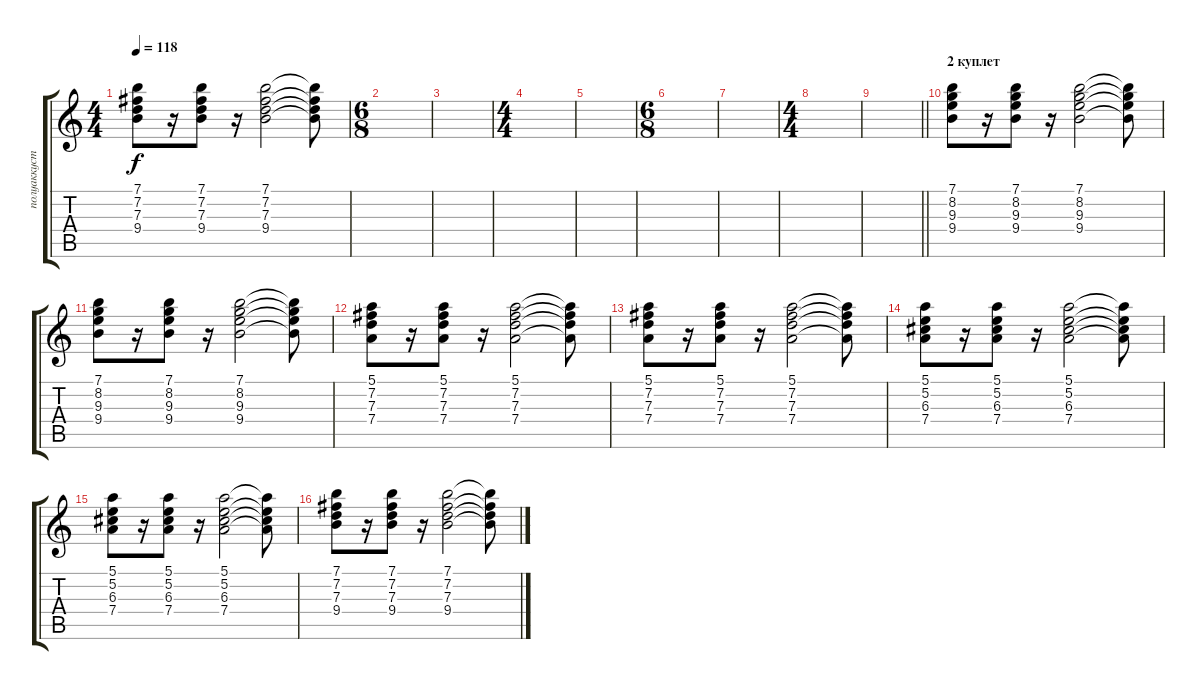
\track ("полуаккустика" "полуаккуст") {instrument electricguitarmuted}
\staff {score tabs}
\tuning (E4 B3 G3 D3 A2 E2) {hide}
\ts (4 4)
\tempo 118
\clef g2
\ks c
(7.1 7.2 7.3 9.4).8{dy f} r.16 (7.1 7.2 7.3 9.4).8 r.16 (7.1 7.2 7.3 9.4).2 (7.1{t} 7.2{t} 7.3{t} 9.4{t}).8 |
\ts (6 8)
|
|
\ts (4 4)
|
|
\ts (6 8)
|
|
\ts (4 4)
|
\barLineRight lightlight
|
\section ("" "2 куплет")
(7.1 8.2 9.3 9.4).8 r.16 (7.1 8.2 9.3 9.4).8 r.16 (7.1 8.2 9.3 9.4).2 (7.1{t} 8.2{t} 9.3{t} 9.4{t}).8 |
(7.1 8.2 9.3 9.4).8 r.16 (7.1 8.2 9.3 9.4).8 r.16 (7.1 8.2 9.3 9.4).2 (7.1{t} 8.2{t} 9.3{t} 9.4{t}).8 |
(5.1 7.2 7.3 7.4).8 r.16 (5.1 7.2 7.3 7.4).8 r.16 (5.1 7.2 7.3 7.4).2 (5.1{t} 7.2{t} 7.3{t} 7.4{t}).8 |
(5.1 7.2 7.3 7.4).8 r.16 (5.1 7.2 7.3 7.4).8 r.16 (5.1 7.2 7.3 7.4).2 (5.1{t} 7.2{t} 7.3{t} 7.4{t}).8 |
(5.1 5.2 6.3 7.4).8 r.16 (5.1 5.2 6.3 7.4).8 r.16 (5.1 5.2 6.3 7.4).2 (5.1{t} 5.2{t} 6.3{t} 7.4{t}).8 |
(5.1 5.2 6.3 7.4).8 r.16 (5.1 5.2 6.3 7.4).8 r.16 (5.1 5.2 6.3 7.4).2 (5.1{t} 5.2{t} 6.3{t} 7.4{t}).8 |
(7.1 7.2 7.3 9.4).8 r.16 (7.1 7.2 7.3 9.4).8 r.16 (7.1 7.2 7.3 9.4).2 (7.1{t} 7.2{t} 7.3{t} 9.4{t}).8
